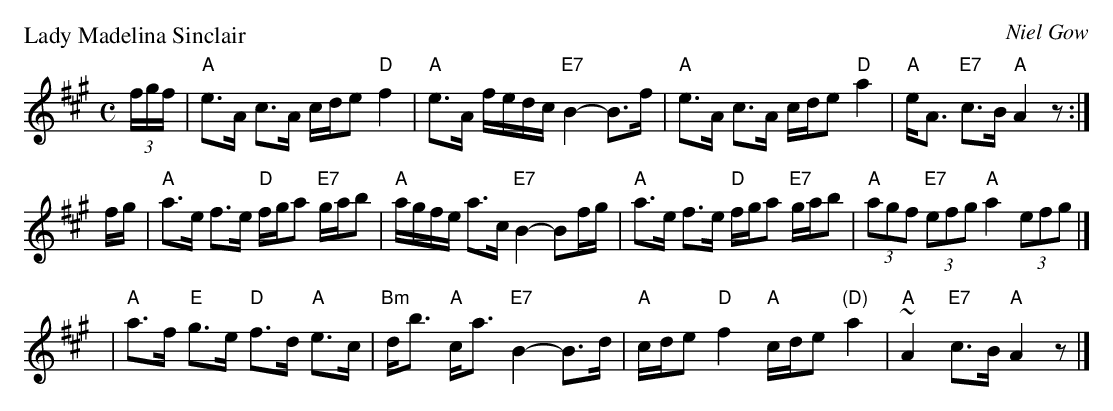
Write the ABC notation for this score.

X:1
P: Lady Madelina Sinclair
C: Niel Gow
M: C
L: 1/16
K: A
(3fgf \
| "A"e3A c3A cde2 "D"f4 | "A"e3A fedc "E7"B4- B3f \
|  "A"e3A c3A cde2 "D"a4 | "A"eA3 "E7"c3B "A"A4 z2 :|
fg \
| "A"a3e f3e "D"fga2 "E7"gab2 | "A"agfe a3c "E7"B4- B2fg \
| "A"a3e f3e "D"fga2 "E7"gab2 | "A"(3a2g2f2 "E7"(3e2f2g2 "A"a4 (3e2f2g2 |]
y2 \
| "A"a3f "E"g3e "D"f3d "A"e3c | "Bm"db3 "A"ca3 "E7"B4- B3d \
|  "A"cde2 "D"f4 "A"cde2 "(D)"a4 | "A"~A4 "E7"c3B "A"A4 z2 |]
